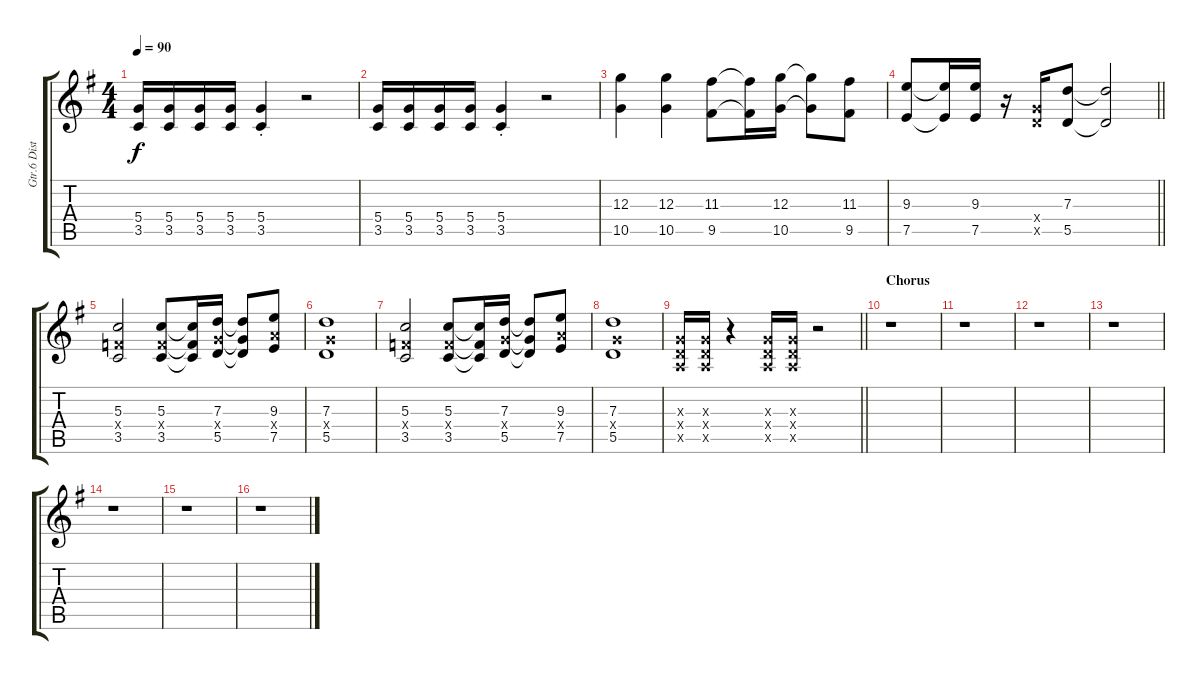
\track ("Gtr.6 Dist." "Gtr.6 Dist") {instrument distortionguitar}
\staff {score tabs}
\tuning (E4 B3 G3 D3 A2 E2) {hide}
\ts (4 4)
\tempo 90
\clef g2
\ks g
(5.4 3.5).16{dy f} (5.4 3.5).16 (5.4 3.5).16 (5.4 3.5).16 (5.4{st} 3.5{st}).4 r.2 |
(5.4 3.5).16 (5.4 3.5).16 (5.4 3.5).16 (5.4 3.5).16 (5.4{st} 3.5{st}).4 r.2 |
(12.3 10.5).4 (12.3 10.5).4 (11.3 9.5).8 (11.3{t} 9.5{t}).16 (12.3 10.5).16 (12.3{t} 10.5{t}).8 (11.3 9.5).8 |
\barLineRight lightlight
(9.3 7.5).8 (9.3{t} 7.5{t}).16 (9.3 7.5).16 r.16 (5.4{x} 5.5{x}).16 (7.3 5.5).8 (7.3{t} 5.5{t}).2 |
(5.3 3.4{x} 3.5).2 (5.3 3.4{x} 3.5).8 (5.3{t} 3.4{t} 3.5{t}).16 (7.3 5.4{x} 5.5).16 (7.3{t} 5.4{t} 5.5{t}).8 (9.3 7.4{x} 7.5).8 |
(7.3 5.4{x} 5.5).1 |
(5.3 3.4{x} 3.5).2 (5.3 3.4{x} 3.5).8 (5.3{t} 3.4{t} 3.5{t}).16 (7.3 5.4{x} 5.5).16 (7.3{t} 5.4{t} 5.5{t}).8 (9.3 7.4{x} 7.5).8 |
(7.3 5.4{x} 5.5).1 |
\barLineRight lightlight
(0.3{x} 0.4{x} 0.5{x}).16 (0.3{x} 0.4{x} 0.5{x}).16 r.4 (0.3{x} 0.4{x} 0.5{x}).16 (0.3{x} 0.4{x} 0.5{x}).16 r.2 |
\section ("" "Chorus")
r.1 |
r.1 |
r.1 |
r.1 |
r.1 |
r.1 |
r.1
